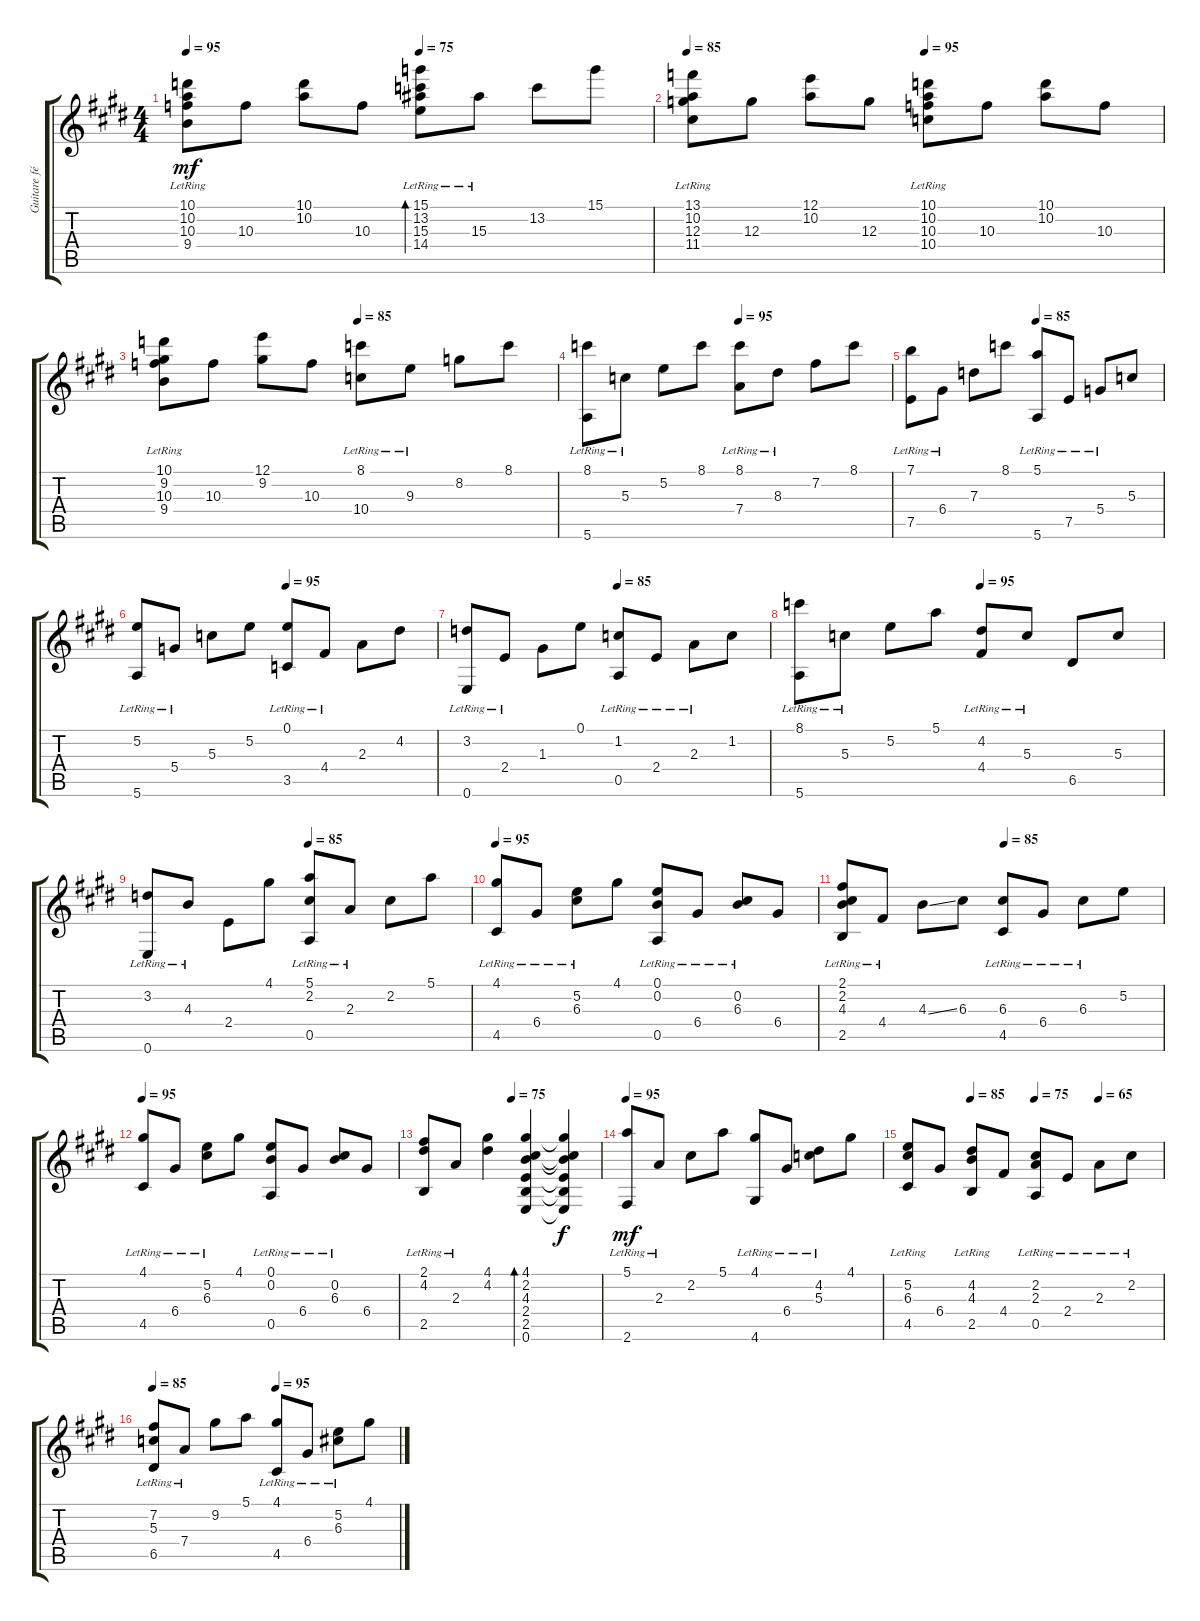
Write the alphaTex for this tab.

\track ("Guitare février 2000" "Guitare fé") {instrument acousticguitarnylon}
\staff {score tabs}
\tuning (E4 B3 G3 D3 A2 E2) {hide}
\ts (4 4)
\tempo 95
\tempo (75 0.5)
\clef g2
\ks c#minor
(10.1{lr} 10.2{lr} 10.3 9.4{lr}).8{dy mf} 10.3.8 (10.1 10.2).8 10.3.8 (15.1{lr} 13.2{lr} 15.3 14.4{lr}).8{bd 120} 15.3{lr}.8 13.2.8 15.1.8 |
\tempo 85
\tempo (95 0.5)
(13.1{lr} 10.2{lr} 12.3 11.4{lr}).8 12.3.8 (12.1 10.2).8 12.3.8 (10.1{lr} 10.2{lr} 10.3 10.4{lr}).8 10.3.8 (10.1 10.2).8 10.3.8 |
\tempo (85 0.5)
(10.1{lr} 9.2{lr} 10.3 9.4{lr}).8 10.3.8 (12.1 9.2).8 10.3.8 (8.1{lr} 10.4{lr}).8 9.3{lr}.8 8.2.8 8.1.8 |
\tempo (95 0.5)
(8.1{lr} 5.6{lr}).8 5.3{lr}.8 5.2.8 8.1.8 (8.1{lr} 7.4{lr}).8 8.3{lr}.8 7.2.8 8.1.8 |
\tempo (85 0.5)
(7.1{lr} 7.5{lr}).8 6.4{lr}.8 7.3.8 8.1.8 (5.1{lr} 5.6{lr}).8 7.5{lr}.8 5.4{lr}.8 5.3.8 |
\tempo (95 0.5)
(5.2{lr} 5.6{lr}).8 5.4{lr}.8 5.3.8 5.2.8 (0.1{lr} 3.5{lr}).8 4.4{lr}.8 2.3.8 4.2.8 |
\tempo (85 0.5)
(3.2{lr} 0.6{lr}).8 2.4{lr}.8 1.3.8 0.1.8 (1.2{lr} 0.5{lr}).8 2.4{lr}.8 2.3{lr}.8 1.2.8 |
\tempo (95 0.5)
(8.1{lr} 5.6{lr}).8 5.3{lr}.8 5.2.8 5.1.8 (4.2{lr} 4.4{lr}).8 5.3{lr}.8 6.5.8 5.3.8 |
\tempo (85 0.5)
(3.2{lr} 0.6{lr}).8 4.3{lr}.8 2.4.8 4.1.8 (5.1{lr} 2.2{lr} 0.5{lr}).8 2.3{lr}.8 2.2.8 5.1.8 |
\tempo 95
(4.1{lr} 4.5{lr}).8 6.4{lr}.8 (5.2{lr} 6.3{lr}).8 4.1.8 (0.1{lr} 0.2{lr} 0.5{lr}).8 6.4{lr}.8 (0.2{lr} 6.3{lr}).8 6.4.8 |
\tempo (85 0.5)
(2.1{lr} 2.2{lr} 4.3{lr} 2.5{lr}).8 4.4{lr}.8 4.3{ss}.8 6.3.8 (6.3{lr} 4.5{lr}).8 6.4{lr}.8 6.3{lr}.8 5.2.8 |
\tempo 95
(4.1{lr} 4.5{lr}).8 6.4{lr}.8 (5.2{lr} 6.3{lr}).8 4.1.8 (0.1{lr} 0.2{lr} 0.5{lr}).8 6.4{lr}.8 (0.2{lr} 6.3{lr}).8 6.4.8 |
\tempo (75 0.5)
(2.1{lr} 4.2{lr} 2.5{lr}).8 2.3{lr}.8 (4.1 4.2).4 (4.1 2.2 4.3 2.4 2.5 0.6).4{bd 240} (4.1{t} 2.2{t} 4.3{t} 2.4{t} 2.5{t} 0.6{t}).4{dy f} |
\tempo 95
(5.1{lr} 2.6{lr}).8{dy mf} 2.3{lr}.8 2.2.8 5.1.8 (4.1{lr} 4.6{lr}).8 6.4{lr}.8 (4.2{lr} 5.3{lr}).8 4.1.8 |
\tempo (85 0.25)
\tempo (75 0.5)
\tempo (65 0.75)
(5.2{lr} 6.3{lr} 4.5{lr}).8 6.4.8 (4.2{lr} 4.3{lr} 2.5{lr}).8 4.4.8 (2.2{lr} 2.3{lr} 0.5{lr}).8 2.4{lr}.8 2.3{lr}.8 2.2{lr}.8 |
\tempo 85
\tempo (95 0.5)
(7.2{lr} 5.3{lr} 6.5{lr}).8 7.4{lr}.8 9.2.8 5.1.8 (4.1{lr} 4.5{lr}).8 6.4{lr}.8 (5.2{lr} 6.3{lr}).8 4.1.8
